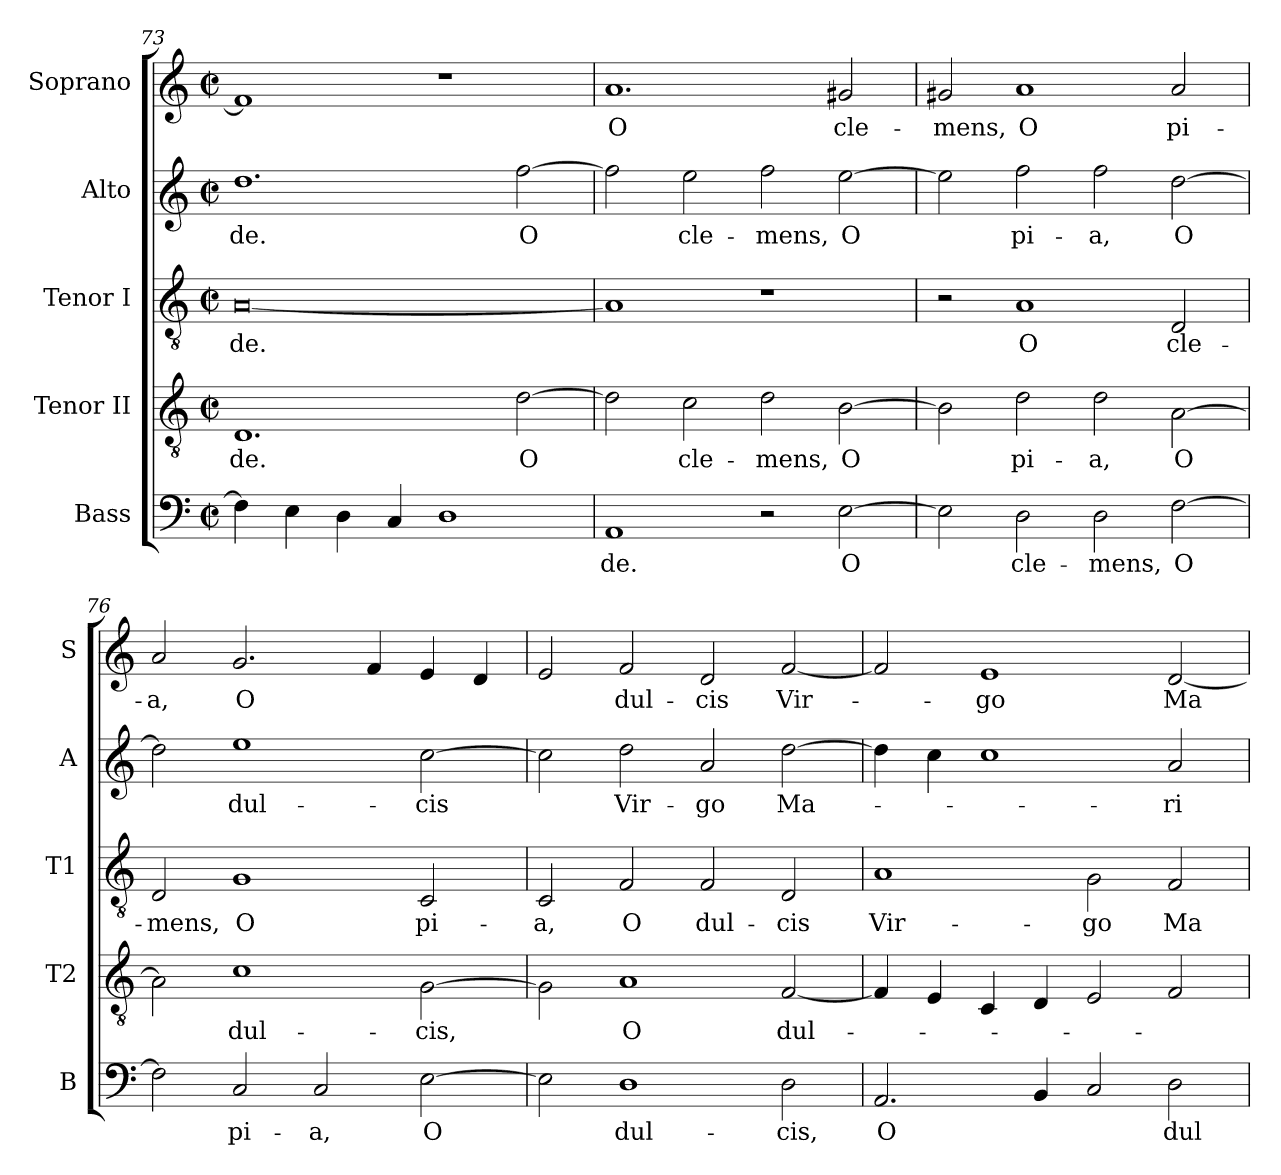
**kern	**text	**kern	**text	**kern	**text	**kern	**text	**kern	**text
*part5	*part5	*part4	*part4	*part3	*part3	*part2	*part2	*part1	*part1
*staff5	*staff5	*staff4	*staff4	*staff3	*staff3	*staff2	*staff2	*staff1	*staff1
*I"Bass	*	*I"Tenor II	*	*I"Tenor I	*	*I"Alto	*	*I"Soprano	*
*I'B	*	*I'T2	*	*I'T1	*	*I'A	*	*I'S	*
!!LO:PB:g=z
*clefF4	*	*clefGv2	*	*clefGv2	*	*clefG2	*	*clefG2	*
*	*	*ITrd9c15	*	*ITrd9c15	*	*	*	*	*
*k[]	*	*k[]	*	*k[]	*	*k[]	*	*k[]	*
*C:	*	*C:	*	*C:	*	*C:	*	*C:	*
*M2/2	*	*M2/2	*	*M2/2	*	*M2/2	*	*M2/2	*
*met(c|)	*	*met(c|)	*	*met(c|)	*	*met(c|)	*	*met(c|)	*
=73	=73	=73	=73	=73	=73	=73	=73	=73	=73
!	!	!	!LO:LY:b:color=#000000	!	!	!	!	!	!
!	!	!	!	!	!LO:LY:b:color=#000000	!	!	!	!
!	!	!	!	!	!	!	!LO:LY:b:color=#000000	!	!
4Fi\]	.	1.DDi	-de.	[>0AAi	-de.	1.ddi	-de.	1fi]	.
4Ei\	.	.	.	.	.	.	.	.	.
4Di\	.	.	.	.	.	.	.	.	.
4Ci/	.	.	.	.	.	.	.	.	.
1Di	.	.	.	.	.	.	.	1r	.
!	!	!	!LO:LY:b:color=#000000	!	!	!	!	!	!
!	!	!	!	!	!	!	!LO:LY:b:color=#000000	!	!
.	.	[>2Di\	O	.	.	[>2ffi\	O	.	.
=74	=74	=74	=74	=74	=74	=74	=74	=74	=74
!	!LO:LY:b:color=#000000	!	!	!	!	!	!	!	!
!	!	!	!	!	!	!	!	!	!LO:LY:b:color=#000000
1AAi	-de.	2Di\]	.	1AAi]	.	2ffi\]	.	1.ai	O
!	!	!	!LO:LY:b:color=#000000	!	!	!	!	!	!
!	!	!	!	!	!	!	!LO:LY:b:color=#000000	!	!
.	.	2Ci\	cle-	.	.	2eei\	cle-	.	.
!	!	!	!LO:LY:b:color=#000000	!	!	!	!	!	!
!	!	!	!	!	!	!	!LO:LY:b:color=#000000	!	!
2r	.	2Di\	-mens,	1r	.	2ffi\	-mens,	.	.
!	!LO:LY:b:color=#000000	!	!	!	!	!	!	!	!
!	!	!	!LO:LY:b:color=#000000	!	!	!	!	!	!
!	!	!	!	!	!	!	!LO:LY:b:color=#000000	!	!
!	!	!	!	!	!	!	!	!	!LO:LY:b:color=#000000
[>2Ei\	O	[>2BBi\	O	.	.	[>2eei\	O	2g#Xi/	cle-
=75	=75	=75	=75	=75	=75	=75	=75	=75	=75
!	!	!	!	!	!	!	!	!	!LO:LY:b:color=#000000
2Ei\]	.	2BBi\]	.	2r	.	2eei\]	.	2g#Xi/	-mens,
!	!LO:LY:b:color=#000000	!	!	!	!	!	!	!	!
!	!	!	!LO:LY:b:color=#000000	!	!	!	!	!	!
!	!	!	!	!	!LO:LY:b:color=#000000	!	!	!	!
!	!	!	!	!	!	!	!LO:LY:b:color=#000000	!	!
!	!	!	!	!	!	!	!	!	!LO:LY:b:color=#000000
2Di\	cle-	2Di\	pi-	1AAi	O	2ffi\	pi-	1ai	O
!	!LO:LY:b:color=#000000	!	!	!	!	!	!	!	!
!	!	!	!LO:LY:b:color=#000000	!	!	!	!	!	!
!	!	!	!	!	!	!	!LO:LY:b:color=#000000	!	!
2Di\	-mens,	2Di\	-a,	.	.	2ffi\	-a,	.	.
!	!LO:LY:b:color=#000000	!	!	!	!	!	!	!	!
!	!	!	!LO:LY:b:color=#000000	!	!	!	!	!	!
!	!	!	!	!	!LO:LY:b:color=#000000	!	!	!	!
!	!	!	!	!	!	!	!LO:LY:b:color=#000000	!	!
!	!	!	!	!	!	!	!	!	!LO:LY:b:color=#000000
[>2Fi\	O	[>2AAi\	O	2DDi/	cle-	[>2ddi\	O	2ai/	pi-
=76	=76	=76	=76	=76	=76	=76	=76	=76	=76
!	!	!	!	!	!LO:LY:b:color=#000000	!	!	!	!
!	!	!	!	!	!	!	!	!	!LO:LY:b:color=#000000
2Fi\]	.	2AAi\]	.	2DDi/	-mens,	2ddi\]	.	2ai/	-a,
!	!LO:LY:b:color=#000000	!	!	!	!	!	!	!	!
!	!	!	!LO:LY:b:color=#000000	!	!	!	!	!	!
!	!	!	!	!	!LO:LY:b:color=#000000	!	!	!	!
!	!	!	!	!	!	!	!LO:LY:b:color=#000000	!	!
!	!	!	!	!	!	!	!	!	!LO:LY:b:color=#000000
2Ci/	pi-	1Ci	dul-	1GGi	O	1eei	dul-	2.gi/	O
!	!LO:LY:b:color=#000000	!	!	!	!	!	!	!	!
2Ci/	-a,	.	.	.	.	.	.	.	.
.	.	.	.	.	.	.	.	4fi/	.
!	!LO:LY:b:color=#000000	!	!	!	!	!	!	!	!
!	!	!	!LO:LY:b:color=#000000	!	!	!	!	!	!
!	!	!	!	!	!LO:LY:b:color=#000000	!	!	!	!
!	!	!	!	!	!	!	!LO:LY:b:color=#000000	!	!
[>2Ei\	O	[>2GGi\	-cis,	2CCi/	pi-	[>2cci\	-cis	4ei/	.
.	.	.	.	.	.	.	.	4di/	.
!!LO:LB:g=z
=77	=77	=77	=77	=77	=77	=77	=77	=77	=77
!	!	!	!	!	!LO:LY:b:color=#000000	!	!	!	!
2Ei\]	.	2GGi\]	.	2CCi/	-a,	2cci\]	.	2ei/	.
!	!LO:LY:b:color=#000000	!	!	!	!	!	!	!	!
!	!	!	!LO:LY:b:color=#000000	!	!	!	!	!	!
!	!	!	!	!	!LO:LY:b:color=#000000	!	!	!	!
!	!	!	!	!	!	!	!LO:LY:b:color=#000000	!	!
!	!	!	!	!	!	!	!	!	!LO:LY:b:color=#000000
1Di	dul-	1AAi	O	2FFi/	O	2ddi\	Vir-	2fi/	dul-
!	!	!	!	!	!LO:LY:b:color=#000000	!	!	!	!
!	!	!	!	!	!	!	!LO:LY:b:color=#000000	!	!
!	!	!	!	!	!	!	!	!	!LO:LY:b:color=#000000
.	.	.	.	2FFi/	dul-	2ai/	-go	2di/	-cis
!	!LO:LY:b:color=#000000	!	!	!	!	!	!	!	!
!	!	!	!LO:LY:b:color=#000000	!	!	!	!	!	!
!	!	!	!	!	!LO:LY:b:color=#000000	!	!	!	!
!	!	!	!	!	!	!	!LO:LY:b:color=#000000	!	!
!	!	!	!	!	!	!	!	!	!LO:LY:b:color=#000000
2Di\	-cis,	[<2FFi/	dul-	2DDi/	-cis	[>2ddi\	Ma-	[<2fi/	Vir-
=78	=78	=78	=78	=78	=78	=78	=78	=78	=78
!	!LO:LY:b:color=#000000	!	!	!	!	!	!	!	!
!	!	!	!	!	!LO:LY:b:color=#000000	!	!	!	!
2.AAi/	O	4FFi/]	.	1AAi	Vir-	4ddi\]	.	2fi/]	.
.	.	4EEi/	.	.	.	4cci\	.	.	.
!	!	!	!	!	!	!	!	!	!LO:LY:b:color=#000000
.	.	4CCi/	.	.	.	1cci	.	1ei	-go
4BBi/	.	4DDi/	.	.	.	.	.	.	.
!	!	!	!	!	!LO:LY:b:color=#000000	!	!	!	!
2Ci/	.	2EEi/	.	2GGi\	-go	.	.	.	.
!	!LO:LY:b:color=#000000	!	!	!	!	!	!	!	!
!	!	!	!	!	!LO:LY:b:color=#000000	!	!	!	!
!	!	!	!	!	!	!	!LO:LY:b:color=#000000	!	!
!	!	!	!	!	!	!	!	!	!LO:LY:b:color=#000000
2Di\	dul-	2FFi/	.	2FFi/	Ma-	2ai/	-ri-	[<2di/	Ma-
=	=	=	=	=	=	=	=	=	=
*-	*-	*-	*-	*-	*-	*-	*-	*-	*-
